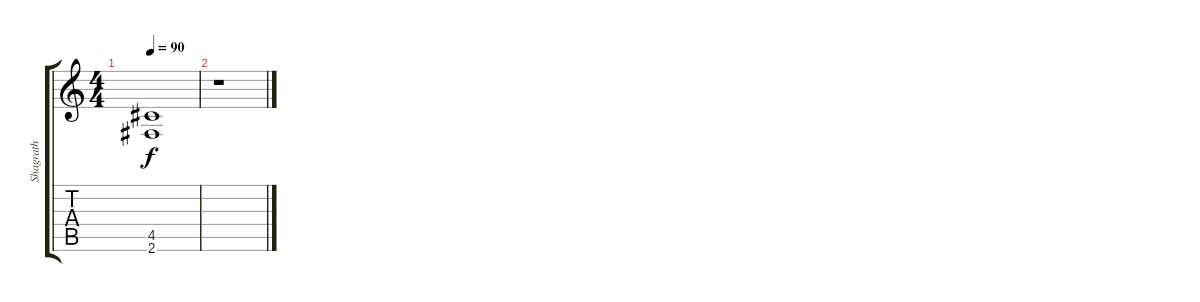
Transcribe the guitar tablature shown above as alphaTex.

\track ("Shagrath" "Shagrath") {instrument distortionguitar}
\staff {score tabs}
\tuning (E4 B3 G3 D3 A2 E2) {hide}
\ts (4 4)
\tempo 90
\clef g2
\ks c
(4.5 2.6).1{dy f} |
r.1
